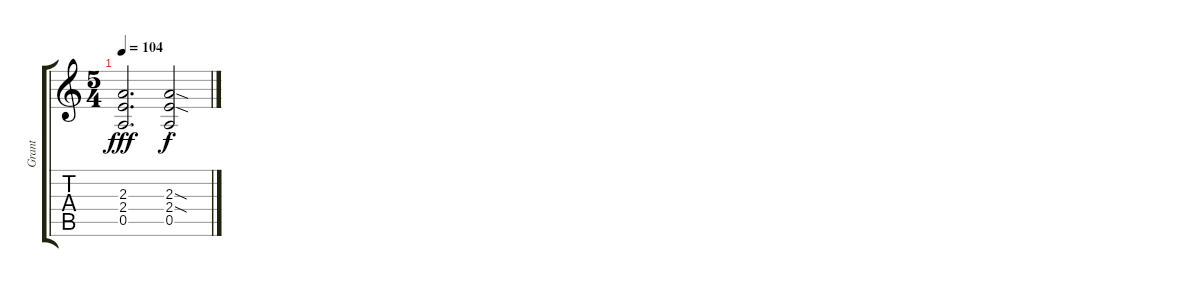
\track ("Grant" "Grant") {instrument overdrivenguitar}
\staff {score tabs}
\tuning (E4 B3 G3 D3 A2 E2) {hide}
\ts (5 4)
\tempo 104
\clef g2
\ks c
(2.3 2.4 0.5).2{d dy fff} (2.3{sod st} 2.4{sod st} 0.5{st}).2{dy f}
